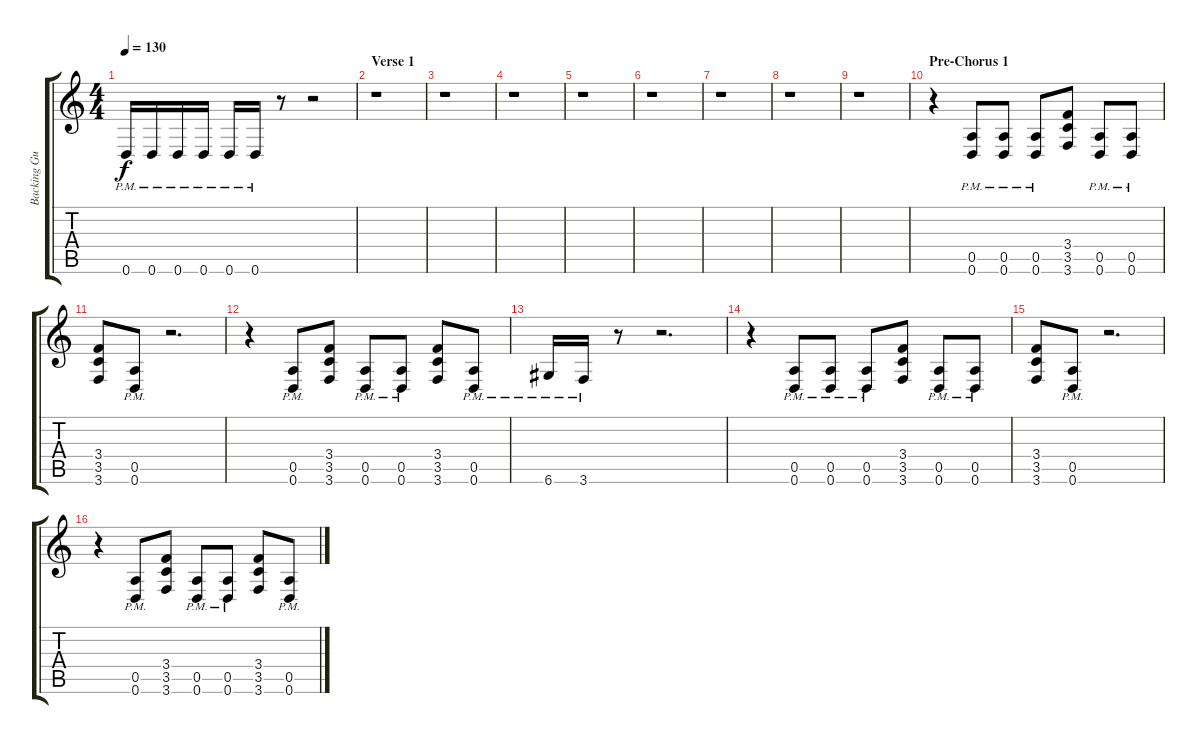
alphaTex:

\track ("Backing Guitar 1" "Backing Gu") {instrument distortionguitar}
\staff {score tabs}
\tuning (E4 B3 G3 D3 A2 D2) {hide}
\ts (4 4)
\tempo 130
\clef g2
\ks c
0.6{pm}.16{dy f} 0.6{pm}.16 0.6{pm}.16 0.6{pm}.16 0.6{pm}.16 0.6{pm}.16 r.8 r.2 |
\section ("" "Verse 1")
r.1 |
r.1 |
r.1 |
r.1 |
r.1 |
r.1 |
r.1 |
r.1 |
\section ("" "Pre-Chorus 1")
r.4 (0.5{pm} 0.6{pm}).8 (0.5{pm} 0.6{pm}).8 (0.5{pm} 0.6{pm}).8 (3.4 3.5 3.6).8 (0.5{pm} 0.6{pm}).8 (0.5{pm} 0.6{pm}).8 |
(3.4 3.5 3.6).8 (0.5{pm} 0.6{pm}).8 r.2{d} |
r.4 (0.5{pm} 0.6{pm}).8 (3.4 3.5 3.6).8 (0.5{pm} 0.6{pm}).8 (0.5{pm} 0.6{pm}).8 (3.4 3.5 3.6).8 (0.5{pm} 0.6{pm}).8 |
6.6{pm}.16 3.6{pm}.16 r.8 r.2{d} |
r.4 (0.5{pm} 0.6{pm}).8 (0.5{pm} 0.6{pm}).8 (0.5{pm} 0.6{pm}).8 (3.4 3.5 3.6).8 (0.5{pm} 0.6{pm}).8 (0.5{pm} 0.6{pm}).8 |
(3.4 3.5 3.6).8 (0.5{pm} 0.6{pm}).8 r.2{d} |
r.4 (0.5{pm} 0.6{pm}).8 (3.4 3.5 3.6).8 (0.5{pm} 0.6{pm}).8 (0.5{pm} 0.6{pm}).8 (3.4 3.5 3.6).8 (0.5{pm} 0.6{pm}).8
